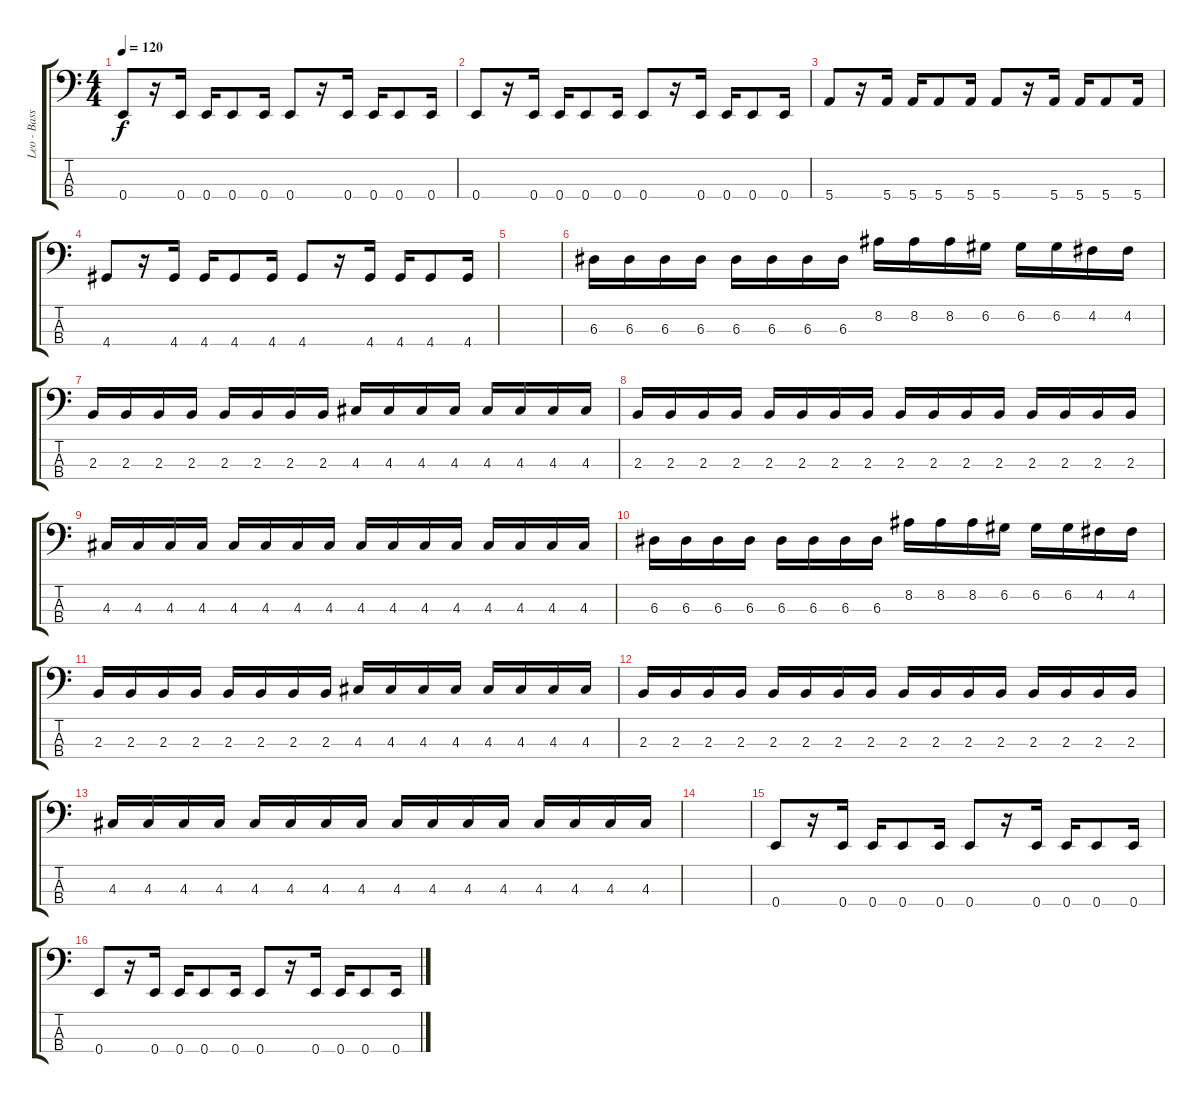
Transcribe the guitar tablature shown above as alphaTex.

\track ("Leo - Bass" "Leo - Bass") {instrument electricbassfinger}
\staff {score tabs}
\tuning (G2 D2 A1 E1) {hide}
\ts (4 4)
\tempo 120
\clef f4
\ks c
0.4.8{dy f} r.16 0.4.16 0.4.16 0.4.8 0.4.16 0.4.8 r.16 0.4.16 0.4.16 0.4.8 0.4.16 |
0.4.8 r.16 0.4.16 0.4.16 0.4.8 0.4.16 0.4.8 r.16 0.4.16 0.4.16 0.4.8 0.4.16 |
5.4.8 r.16 5.4.16 5.4.16 5.4.8 5.4.16 5.4.8 r.16 5.4.16 5.4.16 5.4.8 5.4.16 |
4.4.8 r.16 4.4.16 4.4.16 4.4.8 4.4.16 4.4.8 r.16 4.4.16 4.4.16 4.4.8 4.4.16 |
|
6.3.16 6.3.16 6.3.16 6.3.16 6.3.16 6.3.16 6.3.16 6.3.16 8.2.16 8.2.16 8.2.16 6.2.16 6.2.16 6.2.16 4.2.16 4.2.16 |
2.3.16 2.3.16 2.3.16 2.3.16 2.3.16 2.3.16 2.3.16 2.3.16 4.3.16 4.3.16 4.3.16 4.3.16 4.3.16 4.3.16 4.3.16 4.3.16 |
2.3.16 2.3.16 2.3.16 2.3.16 2.3.16 2.3.16 2.3.16 2.3.16 2.3.16 2.3.16 2.3.16 2.3.16 2.3.16 2.3.16 2.3.16 2.3.16 |
4.3.16 4.3.16 4.3.16 4.3.16 4.3.16 4.3.16 4.3.16 4.3.16 4.3.16 4.3.16 4.3.16 4.3.16 4.3.16 4.3.16 4.3.16 4.3.16 |
6.3.16 6.3.16 6.3.16 6.3.16 6.3.16 6.3.16 6.3.16 6.3.16 8.2.16 8.2.16 8.2.16 6.2.16 6.2.16 6.2.16 4.2.16 4.2.16 |
2.3.16 2.3.16 2.3.16 2.3.16 2.3.16 2.3.16 2.3.16 2.3.16 4.3.16 4.3.16 4.3.16 4.3.16 4.3.16 4.3.16 4.3.16 4.3.16 |
2.3.16 2.3.16 2.3.16 2.3.16 2.3.16 2.3.16 2.3.16 2.3.16 2.3.16 2.3.16 2.3.16 2.3.16 2.3.16 2.3.16 2.3.16 2.3.16 |
4.3.16 4.3.16 4.3.16 4.3.16 4.3.16 4.3.16 4.3.16 4.3.16 4.3.16 4.3.16 4.3.16 4.3.16 4.3.16 4.3.16 4.3.16 4.3.16 |
|
0.4.8 r.16 0.4.16 0.4.16 0.4.8 0.4.16 0.4.8 r.16 0.4.16 0.4.16 0.4.8 0.4.16 |
0.4.8 r.16 0.4.16 0.4.16 0.4.8 0.4.16 0.4.8 r.16 0.4.16 0.4.16 0.4.8 0.4.16
